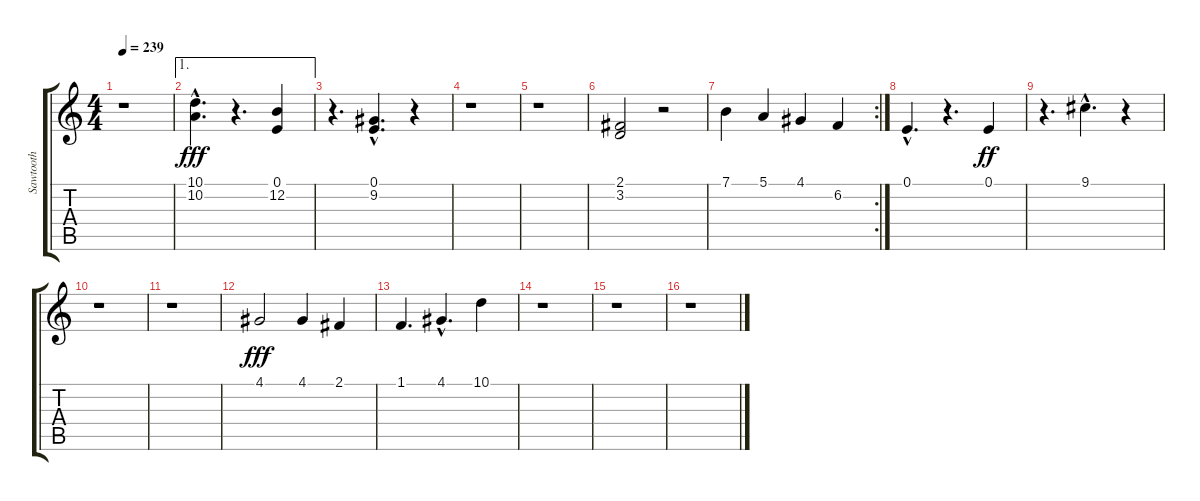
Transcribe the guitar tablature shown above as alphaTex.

\track ("Sawtooth" "Sawtooth") {instrument lead2sawtooth}
\staff {score tabs}
\tuning (E4 B3 G3 D3 A2 E2) {hide}
\ts (4 4)
\tempo 239
\clef g2
\ks c
r.1{dy fff} |
\ae 1
(10.1{hac} 10.2{hac}).4{d} r.4{d} (0.1 12.2).4 |
r.4{d} (0.1{hac} 9.2{hac}).4{d} r.4 |
r.1 |
r.1 |
(2.1 3.2).2 r.2 |
\rc 2
7.1.4 5.1.4 4.1.4 6.2.4 |
0.1{hac}.4{d} r.4{d} 0.1.4{dy ff} |
r.4{d} 9.1{hac}.4{d} r.4 |
r.1 |
r.1 |
4.1.2{dy fff} 4.1.4 2.1.4 |
1.1.4{d} 4.1{hac}.4{d} 10.1.4 |
r.1 |
r.1 |
r.1
